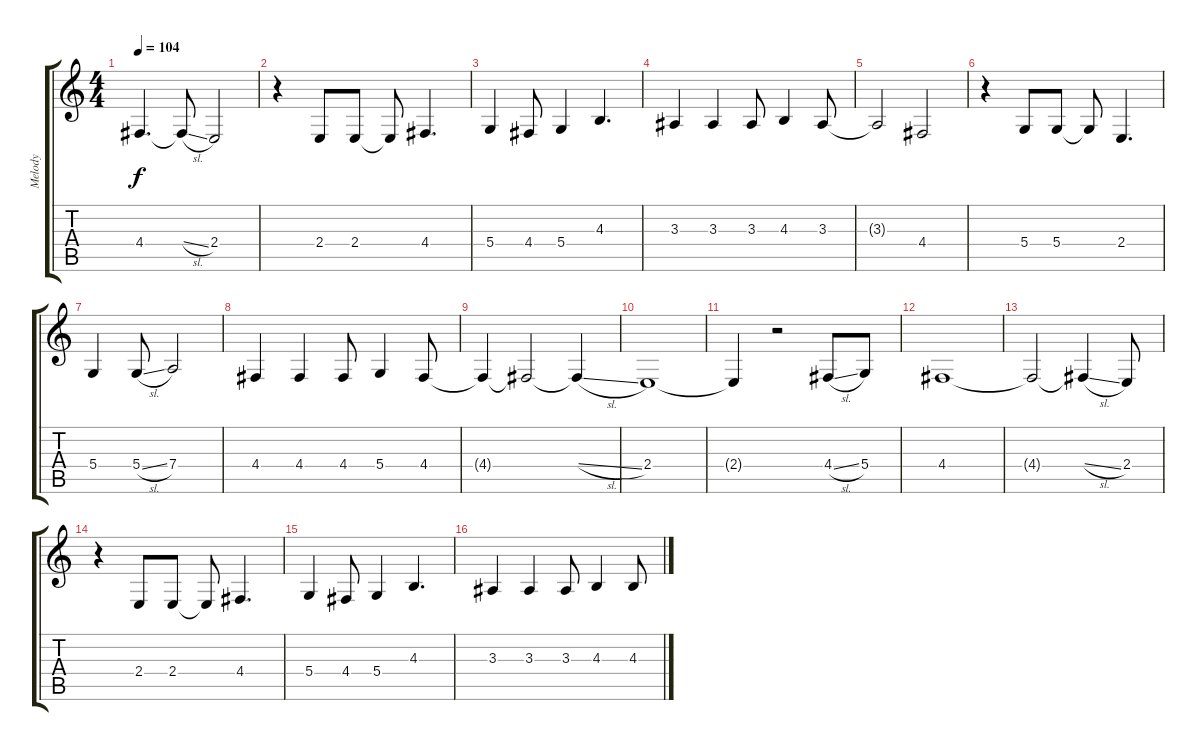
\track ("Melody" "Melody") {instrument altosax}
\staff {score tabs}
\tuning (E4 B3 G3 D3 A2 E2) {hide}
\ts (4 4)
\tempo 104
\clef g2
\ks c
4.4{t}.4{d dy f} 4.4{sl t}.8 2.4.2 |
r.4 2.4.8 2.4.8 2.4{t}.8 4.4.4{d} |
5.4.4 4.4.8 5.4.4 4.3.4{d} |
3.3.4 3.3.4 3.3.8 4.3.4 3.3.8 |
3.3{t}.2 4.4.2 |
r.4 5.4.8 5.4.8 5.4{t}.8 2.4.4{d} |
5.4.4 5.4{sl}.8 7.4.2 |
4.4.4 4.4.4 4.4.8 5.4.4 4.4.8 |
4.4{t}.4 4.4{t}.2 4.4{sl t}.4 |
2.4.1 |
2.4{t}.4 r.2 4.4{sl}.8 5.4.8 |
4.4.1 |
4.4{t}.2 4.4{sl t}.4 2.4.8 |
r.4 2.4.8{volume 11} 2.4.8 2.4{t}.8 4.4.4{d} |
5.4.4 4.4.8 5.4.4 4.3.4{d} |
3.3.4 3.3.4 3.3.8 4.3.4 4.3{sl}.8
